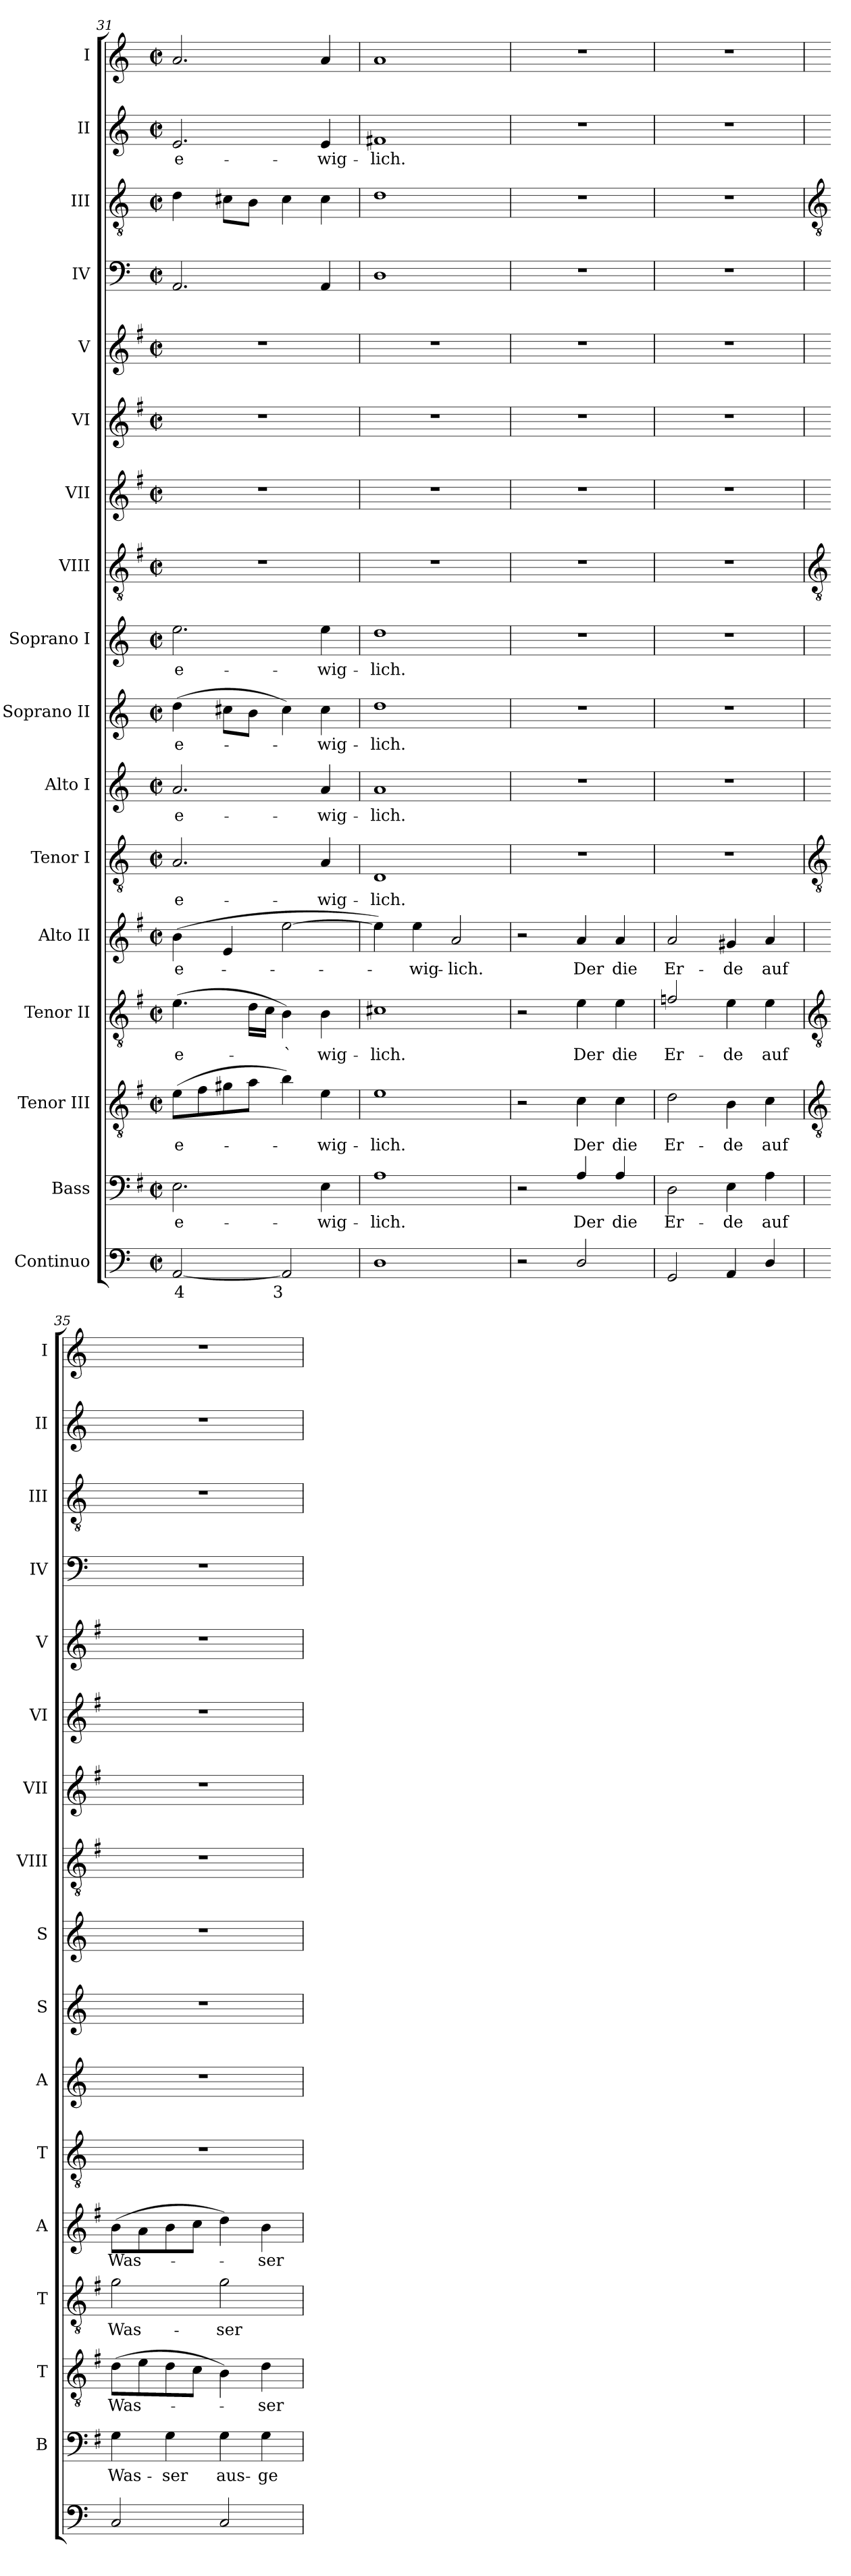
**kern	**text	**kern	**text	**kern	**text	**kern	**text	**kern	**text	**kern	**text	**kern	**text	**kern	**text	**kern	**text	**kern	**kern	**kern	**kern	**kern	**kern	**kern	**text	**kern
*part17	*part17	*part16	*part16	*part15	*part15	*part14	*part14	*part13	*part13	*part12	*part12	*part11	*part11	*part10	*part10	*part9	*part9	*part8	*part7	*part6	*part5	*part4	*part3	*part2	*part2	*part1
*staff17	*staff17	*staff16	*staff16	*staff15	*staff15	*staff14	*staff14	*staff13	*staff13	*staff12	*staff12	*staff11	*staff11	*staff10	*staff10	*staff9	*staff9	*staff8	*staff7	*staff6	*staff5	*staff4	*staff3	*staff2	*staff2	*staff1
*I"Continuo	*	*I"Bass	*	*I"Tenor III	*	*I"Tenor II	*	*I"Alto II	*	*I"Tenor I	*	*I"Alto I	*	*I"Soprano II	*	*I"Soprano I	*	*I"VIII	*I"VII	*I"VI	*I"V	*I"IV	*I"III	*I"II	*	*I"I
*	*	*I'B	*	*I'T	*	*I'T	*	*I'A	*	*I'T	*	*I'A	*	*I'S	*	*I'S	*	*I'VIII	*I'VII	*I'VI	*I'V	*I'IV	*I'III	*I'II	*	*I'I
*clefF4	*	*clefF4	*	*clefGv2	*	*clefGv2	*	*clefG2	*	*clefGv2	*	*clefG2	*	*clefG2	*	*clefG2	*	*clefGv2	*clefG2	*clefG2	*clefG2	*clefF4	*clefGv2	*clefG2	*	*clefG2
*	*	*ITrd4c7	*	*ITrd4c7	*	*ITrd4c7	*	*ITrd4c7	*	*	*	*	*	*	*	*	*	*ITrd4c7	*ITrd4c7	*ITrd4c7	*ITrd4c7	*	*	*	*	*
*k[]	*	*k[]	*	*k[]	*	*k[]	*	*k[]	*	*k[]	*	*k[]	*	*k[]	*	*k[]	*	*k[]	*k[]	*k[]	*k[]	*k[]	*k[]	*k[]	*	*k[]
*C:	*	*C:	*	*C:	*	*C:	*	*C:	*	*C:	*	*C:	*	*C:	*	*C:	*	*C:	*C:	*C:	*C:	*C:	*C:	*C:	*	*C:
*M2/2	*	*M2/2	*	*M2/2	*	*M2/2	*	*M2/2	*	*M2/2	*	*M2/2	*	*M2/2	*	*M2/2	*	*M2/2	*M2/2	*M2/2	*M2/2	*M2/2	*M2/2	*M2/2	*	*M2/2
*met(c|)	*	*met(c|)	*	*met(c|)	*	*met(c|)	*	*met(c|)	*	*met(c|)	*	*met(c|)	*	*met(c|)	*	*met(c|)	*	*met(c|)	*met(c|)	*met(c|)	*met(c|)	*met(c|)	*met(c|)	*met(c|)	*	*met(c|)
=31	=31	=31	=31	=31	=31	=31	=31	=31	=31	=31	=31	=31	=31	=31	=31	=31	=31	=31	=31	=31	=31	=31	=31	=31	=31	=31
!	!LO:LY:b	!	!LO:LY:b	!	!LO:LY:b	!	!LO:LY:b	!	!LO:LY:b	!	!LO:LY:b	!	!LO:LY:b	!	!LO:LY:b	!	!LO:LY:b	!	!	!	!	!	!	!	!LO:LY:b	!
[2AA	4	2.AA	e-	(>8AL	e-	(<4.A	e-	(<4e	e-	2.A/	e-	2.a	e-	(>4dd	e-	2.ee	e-	1r	1r	1r	1r	2.AA	4d	2.e	e-	2.a
.	.	.	.	8B	.	.	.	.	.	.	.	.	.	.	.	.	.	.	.	.	.	.	.	.	.	.
.	.	.	.	8c#X	.	.	.	4A	.	.	.	.	.	8cc#XL	.	.	.	.	.	.	.	.	8c#XL	.	.	.
.	.	.	.	8dJ	.	16GLL	.	.	.	.	.	.	.	8bJ	.	.	.	.	.	.	.	.	8BJ	.	.	.
.	.	.	.	.	.	16FJJ	.	.	.	.	.	.	.	.	.	.	.	.	.	.	.	.	.	.	.	.
!	!LO:LY:b	!	!	!	!	!	!LO:LY:b	!	!	!	!	!	!	!	!	!	!	!	!	!	!	!	!	!	!	!
2AA]	3	.	.	4e)	.	4E)	`	[2a	.	.	.	.	.	4cc#)	.	.	.	.	.	.	.	.	4c#	.	.	.
!	!	!	!LO:LY:b	!	!LO:LY:b	!	!LO:LY:b	!	!	!	!LO:LY:b	!	!LO:LY:b	!	!LO:LY:b	!	!LO:LY:b	!	!	!	!	!	!	!	!LO:LY:b	!
.	.	4AA	-wig-	4A	wig-	4E	wig-	.	.	4A/	-wig-	4a	-wig-	4cc#	wig-	4ee	-wig-	.	.	.	.	4AA	4c#	4e	-wig-	4a
=32	=32	=32	=32	=32	=32	=32	=32	=32	=32	=32	=32	=32	=32	=32	=32	=32	=32	=32	=32	=32	=32	=32	=32	=32	=32	=32
!	!	!	!LO:LY:b	!	!LO:LY:b	!	!LO:LY:b	!	!	!	!LO:LY:b	!	!LO:LY:b	!	!LO:LY:b	!	!LO:LY:b	!	!	!	!	!	!	!	!LO:LY:b	!
1D	.	1D	-lich.	1A	-lich.	1F#X	-lich.	4a])	.	1D	-lich.	1a	-lich.	1dd	-lich.	1dd	-lich.	1r	1r	1r	1r	1D	1d	1f#X	-lich.	1a
!	!	!	!	!	!	!	!	!	!LO:LY:b	!	!	!	!	!	!	!	!	!	!	!	!	!	!	!	!	!
.	.	.	.	.	.	.	.	4a	wig-	.	.	.	.	.	.	.	.	.	.	.	.	.	.	.	.	.
!	!	!	!	!	!	!	!	!	!LO:LY:b	!	!	!	!	!	!	!	!	!	!	!	!	!	!	!	!	!
.	.	.	.	.	.	.	.	2d	-lich.	.	.	.	.	.	.	.	.	.	.	.	.	.	.	.	.	.
=33	=33	=33	=33	=33	=33	=33	=33	=33	=33	=33	=33	=33	=33	=33	=33	=33	=33	=33	=33	=33	=33	=33	=33	=33	=33	=33
2r	.	2r	.	2r	.	2r	.	2r	.	1r	.	1r	.	1r	.	1r	.	1r	1r	1r	1r	1r	1r	1r	.	1r
!	!	!	!LO:LY:b	!	!LO:LY:b	!	!LO:LY:b	!	!LO:LY:b	!	!	!	!	!	!	!	!	!	!	!	!	!	!	!	!	!
2D/	.	4D/	Der	4F	Der	4A	Der	4d	Der	.	.	.	.	.	.	.	.	.	.	.	.	.	.	.	.	.
!	!	!	!LO:LY:b	!	!LO:LY:b	!	!LO:LY:b	!	!LO:LY:b	!	!	!	!	!	!	!	!	!	!	!	!	!	!	!	!	!
.	.	4D/	die	4F	die	4A	die	4d	die	.	.	.	.	.	.	.	.	.	.	.	.	.	.	.	.	.
=34	=34	=34	=34	=34	=34	=34	=34	=34	=34	=34	=34	=34	=34	=34	=34	=34	=34	=34	=34	=34	=34	=34	=34	=34	=34	=34
!	!	!	!LO:LY:b	!	!LO:LY:b	!	!LO:LY:b	!	!LO:LY:b	!	!	!	!	!	!	!	!	!	!	!	!	!	!	!	!	!
2GG	.	2GG	Er-	2G	Er-	2B-X/	Er-	2d	Er-	1r	.	1r	.	1r	.	1r	.	1r	1r	1r	1r	1r	1r	1r	.	1r
!	!	!	!LO:LY:b	!	!LO:LY:b	!	!LO:LY:b	!	!LO:LY:b	!	!	!	!	!	!	!	!	!	!	!	!	!	!	!	!	!
4AA	.	4AA	-de	4E	-de	4A	-de	4c#X	-de	.	.	.	.	.	.	.	.	.	.	.	.	.	.	.	.	.
!	!	!	!LO:LY:b	!	!LO:LY:b	!	!LO:LY:b	!	!LO:LY:b	!	!	!	!	!	!	!	!	!	!	!	!	!	!	!	!	!
4D/	.	4D	auf	4F	auf	4A	auf	4d	auf	.	.	.	.	.	.	.	.	.	.	.	.	.	.	.	.	.
!!LO:LB:g=z
=35	=35	=35	=35	=35	=35	=35	=35	=35	=35	=35	=35	=35	=35	=35	=35	=35	=35	=35	=35	=35	=35	=35	=35	=35	=35	=35
*	*	*	*	*clefGv2	*	*clefGv2	*	*	*	*clefGv2	*	*	*	*	*	*	*	*clefGv2	*	*	*	*	*clefGv2	*	*	*
!	!	!	!LO:LY:b	!	!LO:LY:b	!	!LO:LY:b	!	!LO:LY:b	!	!	!	!	!	!	!	!	!	!	!	!	!	!	!	!	!
2C	.	4C	Was-	(<8GL	Was-	2c	Was-	(<8eL	Was-	1r	.	1r	.	1r	.	1r	.	1r	1r	1r	1r	1r	1r	1r	.	1r
.	.	.	.	8A	.	.	.	8d	.	.	.	.	.	.	.	.	.	.	.	.	.	.	.	.	.	.
!	!	!	!LO:LY:b	!	!	!	!	!	!	!	!	!	!	!	!	!	!	!	!	!	!	!	!	!	!	!
.	.	4C	-ser	8G	.	.	.	8e	.	.	.	.	.	.	.	.	.	.	.	.	.	.	.	.	.	.
.	.	.	.	8FJ	.	.	.	8fJ	.	.	.	.	.	.	.	.	.	.	.	.	.	.	.	.	.	.
!	!	!	!LO:LY:b	!	!	!	!LO:LY:b	!	!	!	!	!	!	!	!	!	!	!	!	!	!	!	!	!	!	!
2C	.	4C	aus-	4E)	.	2c	-ser	4g)	.	.	.	.	.	.	.	.	.	.	.	.	.	.	.	.	.	.
!	!	!	!LO:LY:b	!	!LO:LY:b	!	!	!	!LO:LY:b	!	!	!	!	!	!	!	!	!	!	!	!	!	!	!	!	!
.	.	4C	-ge-	4G	ser	.	.	4e	ser	.	.	.	.	.	.	.	.	.	.	.	.	.	.	.	.	.
=	=	=	=	=	=	=	=	=	=	=	=	=	=	=	=	=	=	=	=	=	=	=	=	=	=	=
*-	*-	*-	*-	*-	*-	*-	*-	*-	*-	*-	*-	*-	*-	*-	*-	*-	*-	*-	*-	*-	*-	*-	*-	*-	*-	*-
